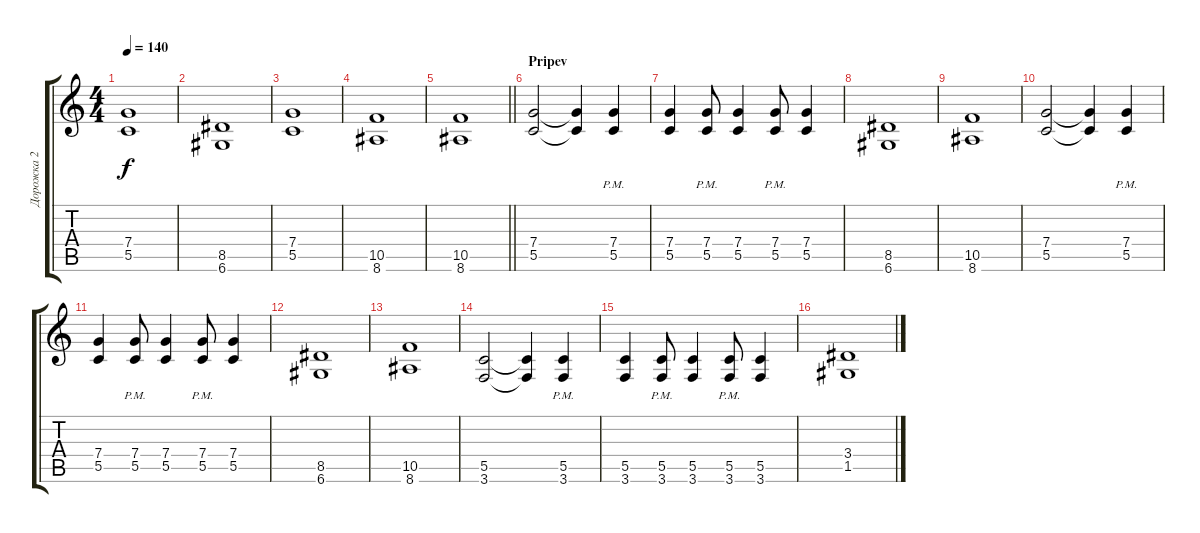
\track ("Дорожка 2" "Дорожка 2") {instrument overdrivenguitar}
\staff {score tabs}
\tuning (D4 A3 F3 C3 G2 D2) {hide}
\ts (4 4)
\tempo 140
\clef g2
\ks c
(7.4 5.5).1{dy f} |
(8.5 6.6).1 |
(7.4 5.5).1 |
(10.5 8.6).1 |
\barLineRight lightlight
(10.5 8.6).1 |
\section ("" "Pripev")
(7.4 5.5).2 (7.4{t} 5.5{t}).4 (7.4{pm} 5.5{pm}).4 |
(7.4 5.5).4 (7.4{pm} 5.5{pm}).8 (7.4 5.5).4 (7.4{pm} 5.5{pm}).8 (7.4 5.5).4 |
(8.5 6.6).1 |
(10.5 8.6).1 |
(7.4 5.5).2 (7.4{t} 5.5{t}).4 (7.4{pm} 5.5{pm}).4 |
(7.4 5.5).4 (7.4{pm} 5.5{pm}).8 (7.4 5.5).4 (7.4{pm} 5.5{pm}).8 (7.4 5.5).4 |
(8.5 6.6).1 |
(10.5 8.6).1 |
(5.5 3.6).2 (5.5{t} 3.6{t}).4 (5.5{pm} 3.6{pm}).4 |
(5.5 3.6).4 (5.5{pm} 3.6).8 (5.5 3.6).4 (5.5{pm} 3.6{pm}).8 (5.5 3.6).4 |
(3.4 1.5).1
